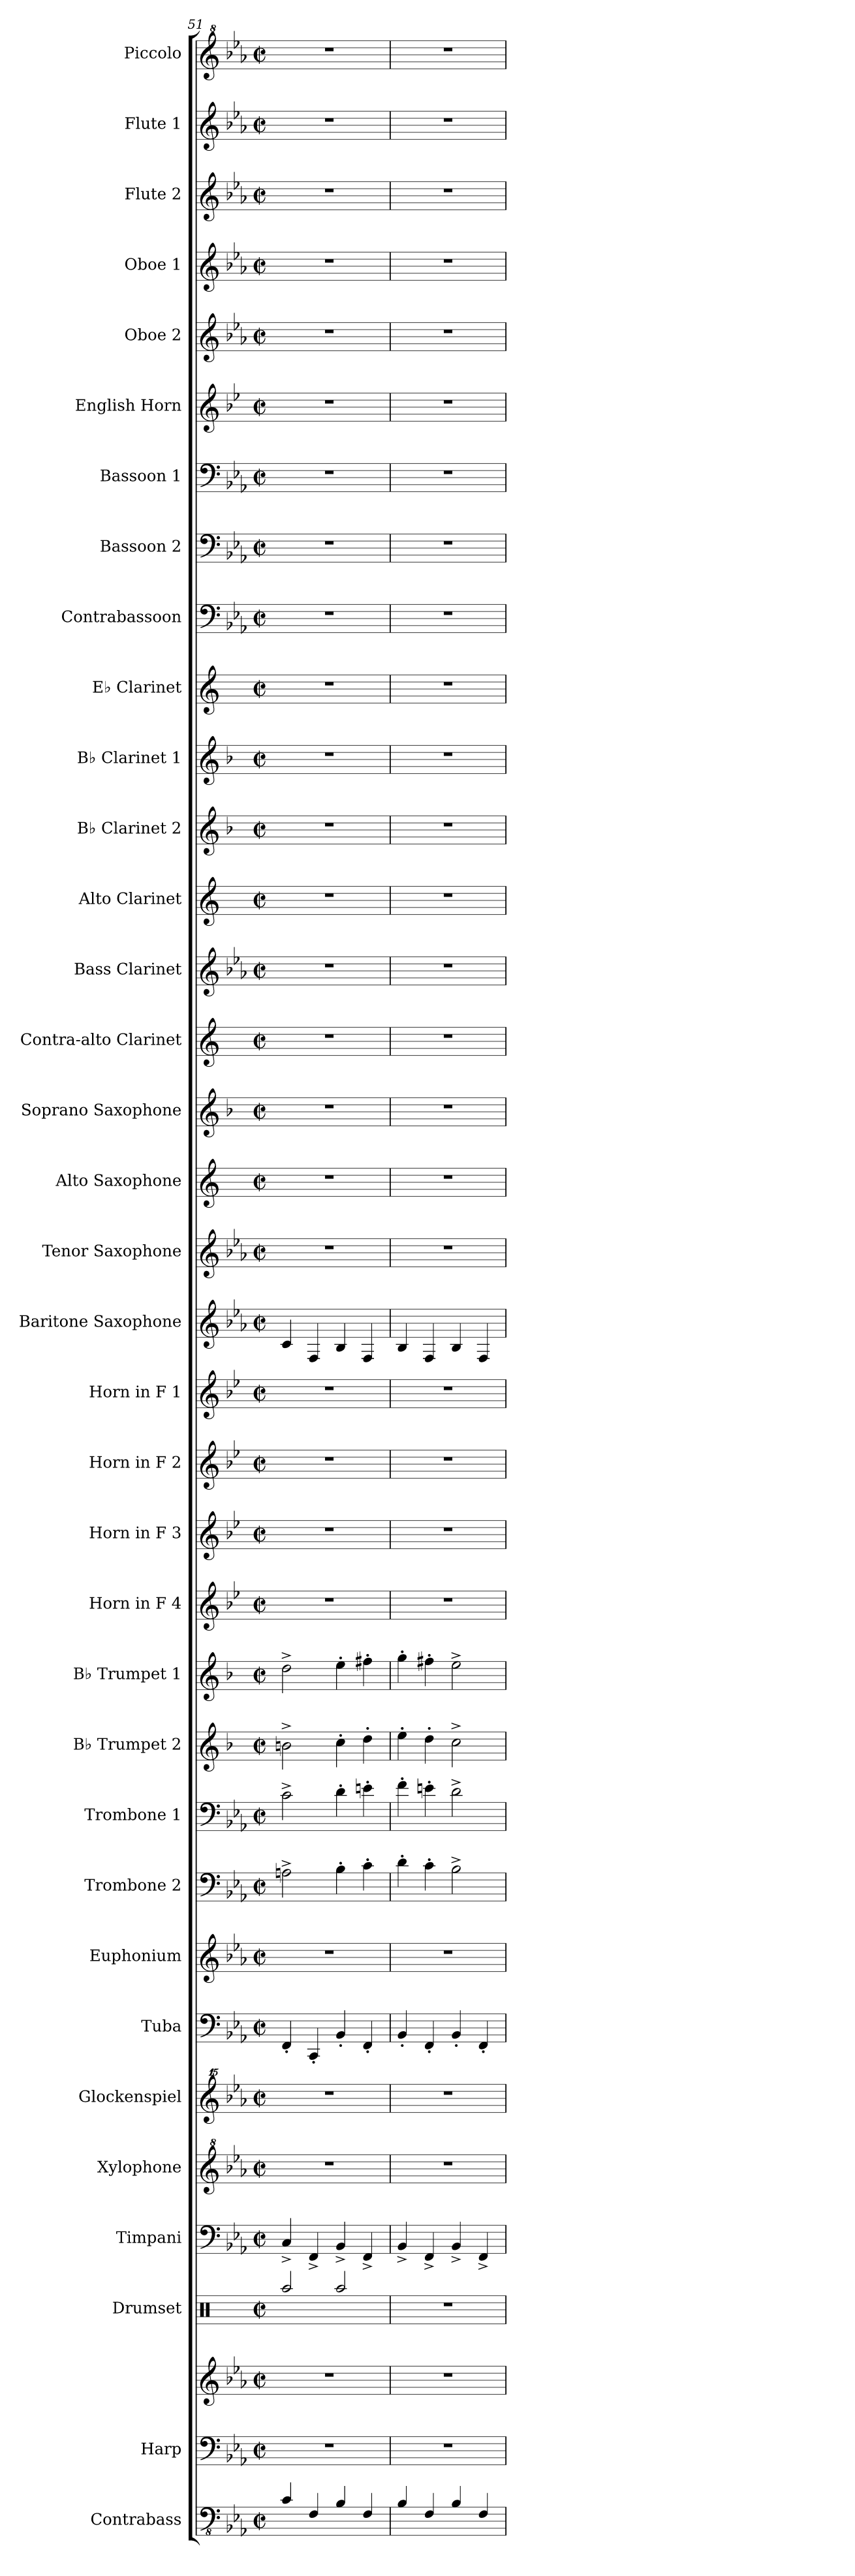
**kern	**kern	**kern	**kern	**kern	**kern	**kern	**kern	**kern	**kern	**kern	**kern	**kern	**kern	**kern	**kern	**kern	**kern	**kern	**kern	**kern	**kern	**kern	**kern	**kern	**kern	**kern	**kern	**kern	**kern	**kern	**kern	**kern	**kern	**kern	**kern
*part35	*part34	*part34	*part33	*part32	*part31	*part30	*part29	*part28	*part27	*part26	*part25	*part24	*part23	*part22	*part21	*part20	*part19	*part18	*part17	*part16	*part15	*part14	*part13	*part12	*part11	*part10	*part9	*part8	*part7	*part6	*part5	*part4	*part3	*part2	*part1
*staff36	*staff35	*staff34	*staff33	*staff32	*staff31	*staff30	*staff29	*staff28	*staff27	*staff26	*staff25	*staff24	*staff23	*staff22	*staff21	*staff20	*staff19	*staff18	*staff17	*staff16	*staff15	*staff14	*staff13	*staff12	*staff11	*staff10	*staff9	*staff8	*staff7	*staff6	*staff5	*staff4	*staff3	*staff2	*staff1
*I"Contrabass	*I"Harp	*	*I"Drumset	*I"Timpani	*I"Xylophone	*I"Glockenspiel	*I"Tuba	*I"Euphonium	*I"Trombone 2	*I"Trombone 1	*I"B♭ Trumpet 2	*I"B♭ Trumpet 1	*I"Horn in F 4	*I"Horn in F 3	*I"Horn in F 2	*I"Horn in F 1	*I"Baritone Saxophone	*I"Tenor Saxophone	*I"Alto Saxophone	*I"Soprano Saxophone	*I"Contra-alto Clarinet	*I"Bass Clarinet	*I"Alto Clarinet	*I"B♭ Clarinet 2	*I"B♭ Clarinet 1	*I"E♭ Clarinet	*I"Contrabassoon	*I"Bassoon 2	*I"Bassoon 1	*I"English Horn	*I"Oboe 2	*I"Oboe 1	*I"Flute 2	*I"Flute 1	*I"Piccolo
*I'Cb.	*I'Hrp.	*	*I'Drs.	*I'Timp.	*I'Xyl.	*I'Glk.	*I'Tba.	*I'Euph.	*I'Tbn. 2	*I'Tbn. 1	*I'B♭ Tpt. 2	*I'B♭ Tpt. 1	*I'Hn. 4	*I'Hn. 3	*I'Hn. 2	*I'Hn. 1	*I'Bar. Sax.	*I'T. Sax.	*I'A. Sax.	*I'S. Sax.	*I'C-a. Cl.	*I'B. Cl.	*I'A. Cl.	*I'B♭ Cl. 2	*I'B♭ Cl. 1	*I'E♭ Cl.	*I'Cbsn.	*I'Bsn. 2	*I'Bsn. 1	*I'E. Hn.	*I'Ob. 2	*I'Ob. 1	*I'Fl. 2	*I'Fl. 1	*I'Picc.
*clefFv4	*clefF4	*clefG2	*clefX	*clefF4	*clefG^2	*clefG^^2	*clefF4	*clefG2	*clefF4	*clefF4	*clefG2	*clefG2	*clefG2	*clefG2	*clefG2	*clefG2	*clefG2	*clefG2	*clefG2	*clefG2	*clefG2	*clefG2	*clefG2	*clefG2	*clefG2	*clefG2	*clefF4	*clefF4	*clefF4	*clefG2	*clefG2	*clefG2	*clefG2	*clefG2	*clefG^2
*ITrd7c12	*	*	*	*	*	*	*	*ITrd8c14	*	*	*ITrd1c2	*ITrd1c2	*ITrd4c7	*ITrd4c7	*ITrd4c7	*ITrd4c7	*ITrd12c21	*ITrd8c14	*ITrd5c9	*ITrd1c2	*ITrd1c2	*ITrd8c14	*ITrd1c2	*ITrd1c2	*ITrd1c2	*ITrd1c2	*ITrd7c12	*	*	*ITrd4c7	*	*	*	*	*ITrd-7c-12
*k[b-e-a-]	*k[b-e-a-]	*k[b-e-a-]	*k[]	*k[b-e-a-]	*k[b-e-a-]	*k[b-e-a-]	*k[b-e-a-]	*k[b-e-a-]	*k[b-e-a-]	*k[b-e-a-]	*k[b-e-a-]	*k[b-e-a-]	*k[b-e-a-]	*k[b-e-a-]	*k[b-e-a-]	*k[b-e-a-]	*k[b-e-a-]	*k[b-e-a-]	*k[b-e-a-]	*k[b-e-a-]	*k[b-e-]	*k[b-e-a-]	*k[b-e-]	*k[b-e-a-]	*k[b-e-a-]	*k[b-e-]	*k[b-e-a-]	*k[b-e-a-]	*k[b-e-a-]	*k[b-e-a-]	*k[b-e-a-]	*k[b-e-a-]	*k[b-e-a-]	*k[b-e-a-]	*k[b-e-a-]
*M4/4	*M4/4	*M4/4	*M4/4	*M4/4	*M4/4	*M4/4	*M4/4	*M4/4	*M4/4	*M4/4	*M4/4	*M4/4	*M4/4	*M4/4	*M4/4	*M4/4	*M4/4	*M4/4	*M4/4	*M4/4	*M4/4	*M4/4	*M4/4	*M4/4	*M4/4	*M4/4	*M4/4	*M4/4	*M4/4	*M4/4	*M4/4	*M4/4	*M4/4	*M4/4	*M4/4
*met(c|)	*met(c|)	*met(c|)	*met(c|)	*met(c|)	*met(c|)	*met(c|)	*met(c|)	*met(c|)	*met(c|)	*met(c|)	*met(c|)	*met(c|)	*met(c|)	*met(c|)	*met(c|)	*met(c|)	*met(c|)	*met(c|)	*met(c|)	*met(c|)	*met(c|)	*met(c|)	*met(c|)	*met(c|)	*met(c|)	*met(c|)	*met(c|)	*met(c|)	*met(c|)	*met(c|)	*met(c|)	*met(c|)	*met(c|)	*met(c|)	*met(c|)
=51	=51	=51	=51	=51	=51	=51	=51	=51	=51	=51	=51	=51	=51	=51	=51	=51	=51	=51	=51	=51	=51	=51	=51	=51	=51	=51	=51	=51	=51	=51	=51	=51	=51	=51	=51
4CC/	1r	1r	2Raa/	4C^/	1r	1r	4FF'/	1r	2An^\	2c^\	2an^\	2cc^\	1r	1r	1r	1r	4C/	1r	1r	1r	1r	1r	1r	1r	1r	1r	1r	1r	1r	1r	1r	1r	1r	1r	1r
4FFF/	.	.	.	4FF^/	.	.	4CC'/	.	.	.	.	.	.	.	.	.	4FF/	.	.	.	.	.	.	.	.	.	.	.	.	.	.	.	.	.	.
4BBB-/	.	.	2Raa/	4BB-^/	.	.	4BB-'/	.	4B-'\	4d'\	4b-'\	4dd'\	.	.	.	.	4BB-/	.	.	.	.	.	.	.	.	.	.	.	.	.	.	.	.	.	.
4FFF/	.	.	.	4FF^/	.	.	4FF'/	.	4c'\	4en'\	4cc'\	4een'\	.	.	.	.	4FF/	.	.	.	.	.	.	.	.	.	.	.	.	.	.	.	.	.	.
=52	=52	=52	=52	=52	=52	=52	=52	=52	=52	=52	=52	=52	=52	=52	=52	=52	=52	=52	=52	=52	=52	=52	=52	=52	=52	=52	=52	=52	=52	=52	=52	=52	=52	=52	=52
4BBB-/	1r	1r	1r	4BB-^/	1r	1r	4BB-'/	1r	4d'\	4f'\	4dd'\	4ff'\	1r	1r	1r	1r	4BB-/	1r	1r	1r	1r	1r	1r	1r	1r	1r	1r	1r	1r	1r	1r	1r	1r	1r	1r
4FFF/	.	.	.	4FF^/	.	.	4FF'/	.	4c'\	4en'\	4cc'\	4een'\	.	.	.	.	4FF/	.	.	.	.	.	.	.	.	.	.	.	.	.	.	.	.	.	.
4BBB-/	.	.	.	4BB-^/	.	.	4BB-'/	.	2B-^\	2d^\	2b-^\	2dd^\	.	.	.	.	4BB-/	.	.	.	.	.	.	.	.	.	.	.	.	.	.	.	.	.	.
4FFF/	.	.	.	4FF^/	.	.	4FF'/	.	.	.	.	.	.	.	.	.	4FF/	.	.	.	.	.	.	.	.	.	.	.	.	.	.	.	.	.	.
=	=	=	=	=	=	=	=	=	=	=	=	=	=	=	=	=	=	=	=	=	=	=	=	=	=	=	=	=	=	=	=	=	=	=	=
*-	*-	*-	*-	*-	*-	*-	*-	*-	*-	*-	*-	*-	*-	*-	*-	*-	*-	*-	*-	*-	*-	*-	*-	*-	*-	*-	*-	*-	*-	*-	*-	*-	*-	*-	*-
